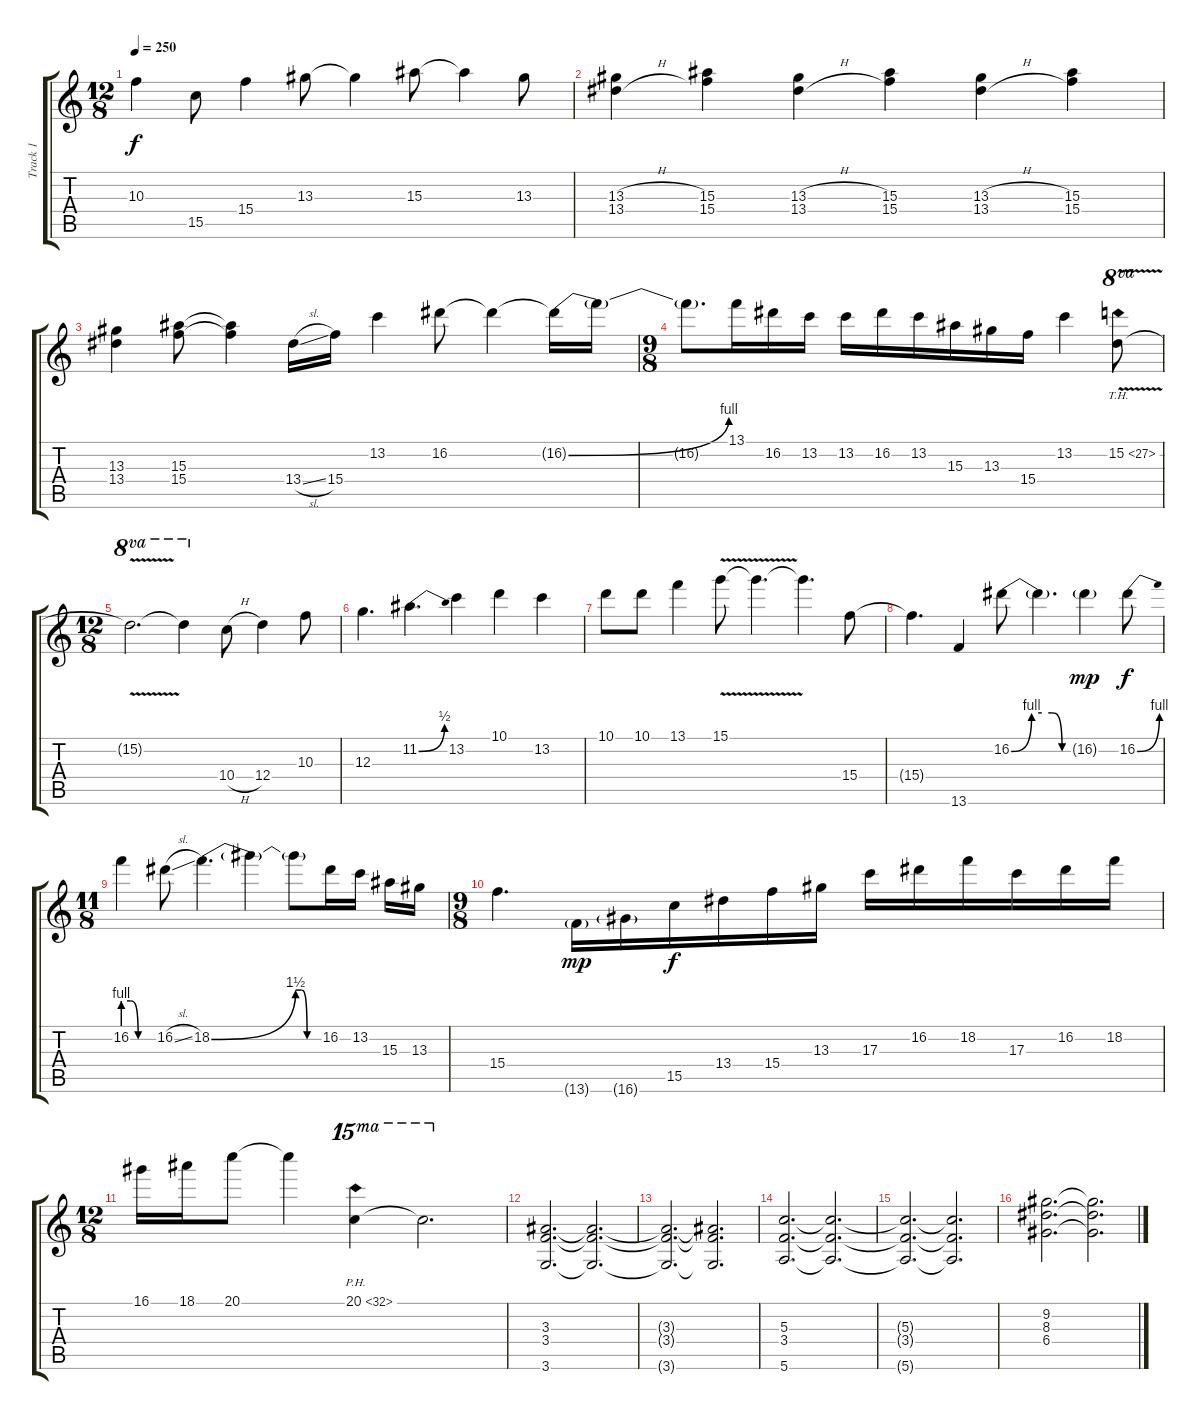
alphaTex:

\track ("Track 1" "Track 1") {instrument electricguitarclean}
\staff {score tabs}
\tuning (E4 B3 G3 D3 A2 E2) {hide}
\ts (12 8)
\tempo 250
\clef g2
\ks c
10.3{t}.4{dy f} 15.5.8 15.4.4 13.3.8 13.3{t}.4 15.3.8 15.3{t}.4 13.3.8 |
(13.3{h} 13.4{h}).4 (15.3 15.4).4 (13.3{h} 13.4{h}).4 (15.3 15.4).4 (13.3{h} 13.4{h}).4 (15.3 15.4).4 |
(13.3 13.4).4 (15.3 15.4).8 (15.3{t} 15.4{t}).4 13.4{sl}.16 15.4.16 13.2.4 16.2.8 16.2{t}.4 16.2{be (bend 0 0 60 4) t}.16 16.2{t}.16 |
\ts (9 8)
16.2{t}.8{d} 13.1.16 16.2.16 13.2.16 13.2.16 16.2.16 13.2.16 15.3.16 13.3.16 15.4.16 13.2.4 15.2{th 12 v}.8{ot 8va} |
\ts (12 8)
15.2{t}.2{d ot 8va} 15.2{t}.4{ot 8va} 10.4{h}.8 12.4.4 10.3.8 |
12.3.4{d} 11.2{be (bend 0 0 60 2)}.4{d} 13.2.4 10.1.4 13.2.4 |
10.1.8 10.1.8 13.1.4 15.1{v}.8 15.1{t}.4{d} 15.1{t}.4{d} 15.4.8 |
15.4{t}.4{d} 13.6.4 16.2{be (custom 0 0 20 4 30 4 40 4 50 0 60 0)}.8 16.2{t}.4{d} 16.2{g}.4{dy mp} 16.2{be (bend 0 0 60 4)}.8{dy f} |
\ts (11 8)
16.2{be (custom 0 4 15 4 30 0 60 0)}.4 16.2{sl}.8 18.2{be (bend 0 0 60 6)}.4{d} 18.2{t}.4 18.2{be (custom 0 6 15 6 30 0 60 0) t}.8 16.2.16 13.2.16 15.3.16 13.3.16 |
\ts (9 8)
15.4.4{d} 13.6{g}.16{dy mp} 16.6{g}.16 15.5.16{dy f} 13.4.16 15.4.16 13.3.16 17.3.16 16.2.16 18.2.16 17.3.16 16.2.16 18.2.16 |
\ts (12 8)
16.1.16 18.1.16 20.1.8 20.1{t}.4 20.1{ph 12}.4{ot 15ma} 20.1{t}.2{d ot 15ma} |
(3.3 3.4 3.6).2{d} (3.3{t} 3.4{t} 3.6{t}).2{d} |
(3.3{t} 3.4{t} 3.6{t}).2{d} (3.3{t} 3.4{t} 3.6{t}).2{d} |
(5.3 3.4 5.6).2{d} (5.3{t} 3.4{t} 5.6{t}).2{d} |
(5.3{t} 3.4{t} 5.6{t}).2{d} (5.3{t} 3.4{t} 5.6{t}).2{d} |
(9.2 8.3 6.4).2{d} (9.2{t} 8.3{t} 6.4{t}).2{d}
